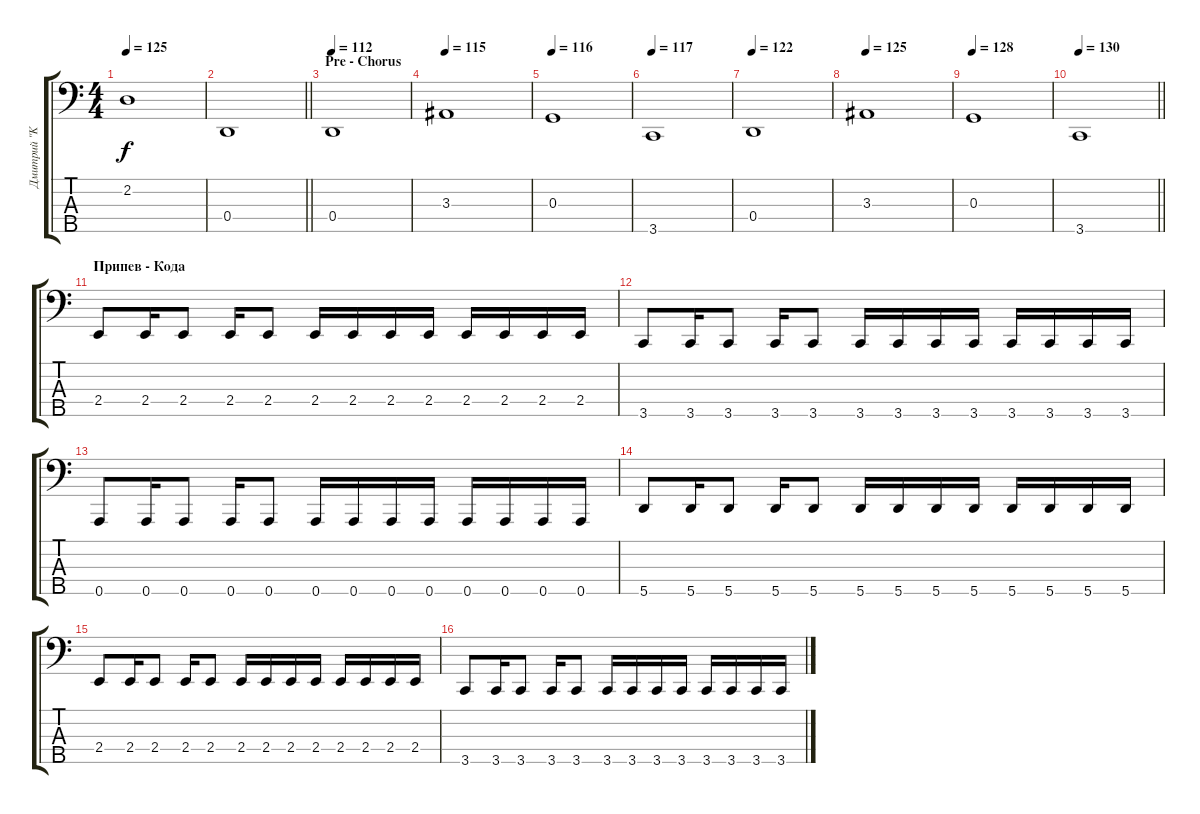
\track ("Дмитрий \"Kawazu\" Голяшев" "Дмитрий \"K") {instrument electricbassfinger}
\staff {score tabs}
\tuning (F2 C2 G1 D1 A0) {hide}
\ts (4 4)
\tempo 125
\clef f4
\ks c
2.2.1{dy f} |
\barLineRight lightlight
0.4.1 |
\section ("" "Pre - Chorus")
\tempo 112
0.4.1 |
\tempo 115
3.3.1 |
\tempo 116
0.3.1 |
\tempo 117
3.5.1 |
\tempo 122
0.4.1 |
\tempo 125
3.3.1 |
\tempo 128
0.3.1 |
\tempo 130
\barLineRight lightlight
3.5.1 |
\section ("" "Припев - Кода")
2.4.8 2.4.16 2.4.8 2.4.16 2.4.8 2.4.16 2.4.16 2.4.16 2.4.16 2.4.16 2.4.16 2.4.16 2.4.16 |
3.5.8 3.5.16 3.5.8 3.5.16 3.5.8 3.5.16 3.5.16 3.5.16 3.5.16 3.5.16 3.5.16 3.5.16 3.5.16 |
0.5.8 0.5.16 0.5.8 0.5.16 0.5.8 0.5.16 0.5.16 0.5.16 0.5.16 0.5.16 0.5.16 0.5.16 0.5.16 |
5.5.8 5.5.16 5.5.8 5.5.16 5.5.8 5.5.16 5.5.16 5.5.16 5.5.16 5.5.16 5.5.16 5.5.16 5.5.16 |
2.4.8 2.4.16 2.4.8 2.4.16 2.4.8 2.4.16 2.4.16 2.4.16 2.4.16 2.4.16 2.4.16 2.4.16 2.4.16 |
3.5.8 3.5.16 3.5.8 3.5.16 3.5.8 3.5.16 3.5.16 3.5.16 3.5.16 3.5.16 3.5.16 3.5.16 3.5.16
